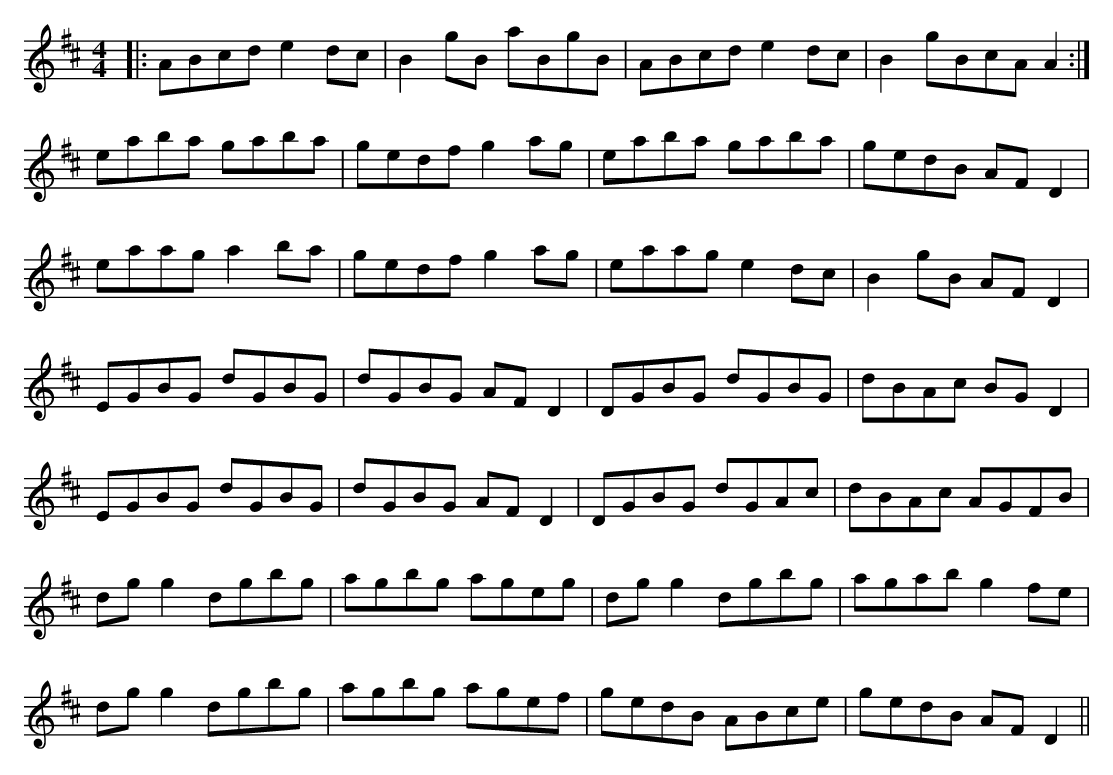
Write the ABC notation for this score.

X:1
M:4/4
K:D
|:ABcd e2 dc|B2 gB aBgB|ABcd e2 dc|B2 gBcA A2:|
eaba gaba|gedf g2 ag|eaba gaba|gedB AF D2|
eaag a2 ba|gedf g2 ag|eaag e2 dc|B2 gB AF D2|
EGBG dGBG|dGBG AF D2|DGBG dGBG|dBAc BG D2|
EGBG dGBG|dGBG AF D2|DGBG dGAc|dBAc AGFB|
dg g2 dgbg|agbg ageg|dg g2 dgbg|agab g2 fe|
dg g2 dgbg|agbg agef|gedB ABce|gedB AF D2||
